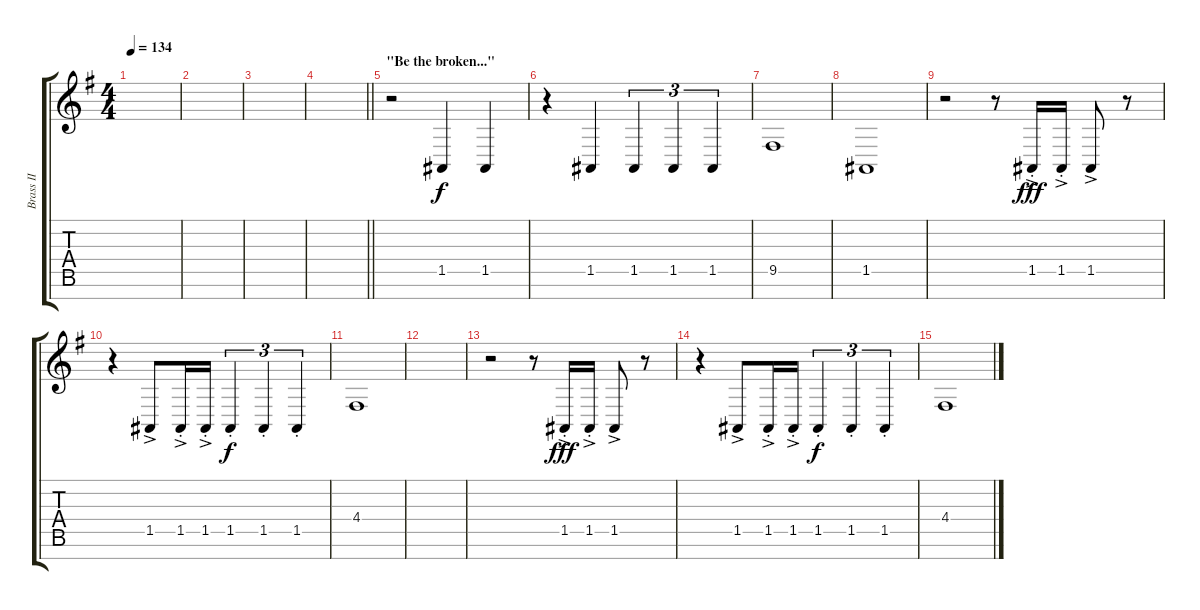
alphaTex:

\track ("Brass II" "Brass II") {instrument trombone}
\staff {score tabs}
\tuning (E4 B3 G3 D3 A2 E2 B1) {hide}
\ts (4 4)
\tempo 134
\clef g2
\ks g
|
|
|
\barLineRight lightlight
|
\section ("" "\"Be the broken...\"")
r.2 1.5.4 1.5.4 |
r.4 1.5.4 1.5.4{tu (3 2)} 1.5.4{tu (3 2)} 1.5.4{tu (3 2)} |
9.5.1{volume 3} |
1.5.1{volume 10} |
r.2{volume 13} r.8 1.5{ac st}.16{dy fff} 1.5{ac st}.16 1.5{ac}.8 r.8 |
r.4 1.5{ac}.8 1.5{ac st}.16 1.5{ac st}.16 1.5{st}.4{tu (3 2) dy f} 1.5{st}.4{tu (3 2)} 1.5{st}.4{tu (3 2)} |
4.4.1{volume 0} |
|
r.2{volume 13} r.8 1.5{ac st}.16{dy fff} 1.5{ac st}.16 1.5{ac}.8 r.8 |
r.4 1.5{ac}.8 1.5{ac st}.16 1.5{ac st}.16 1.5{st}.4{tu (3 2) dy f} 1.5{st}.4{tu (3 2)} 1.5{st}.4{tu (3 2)} |
4.4.1{volume 0}
